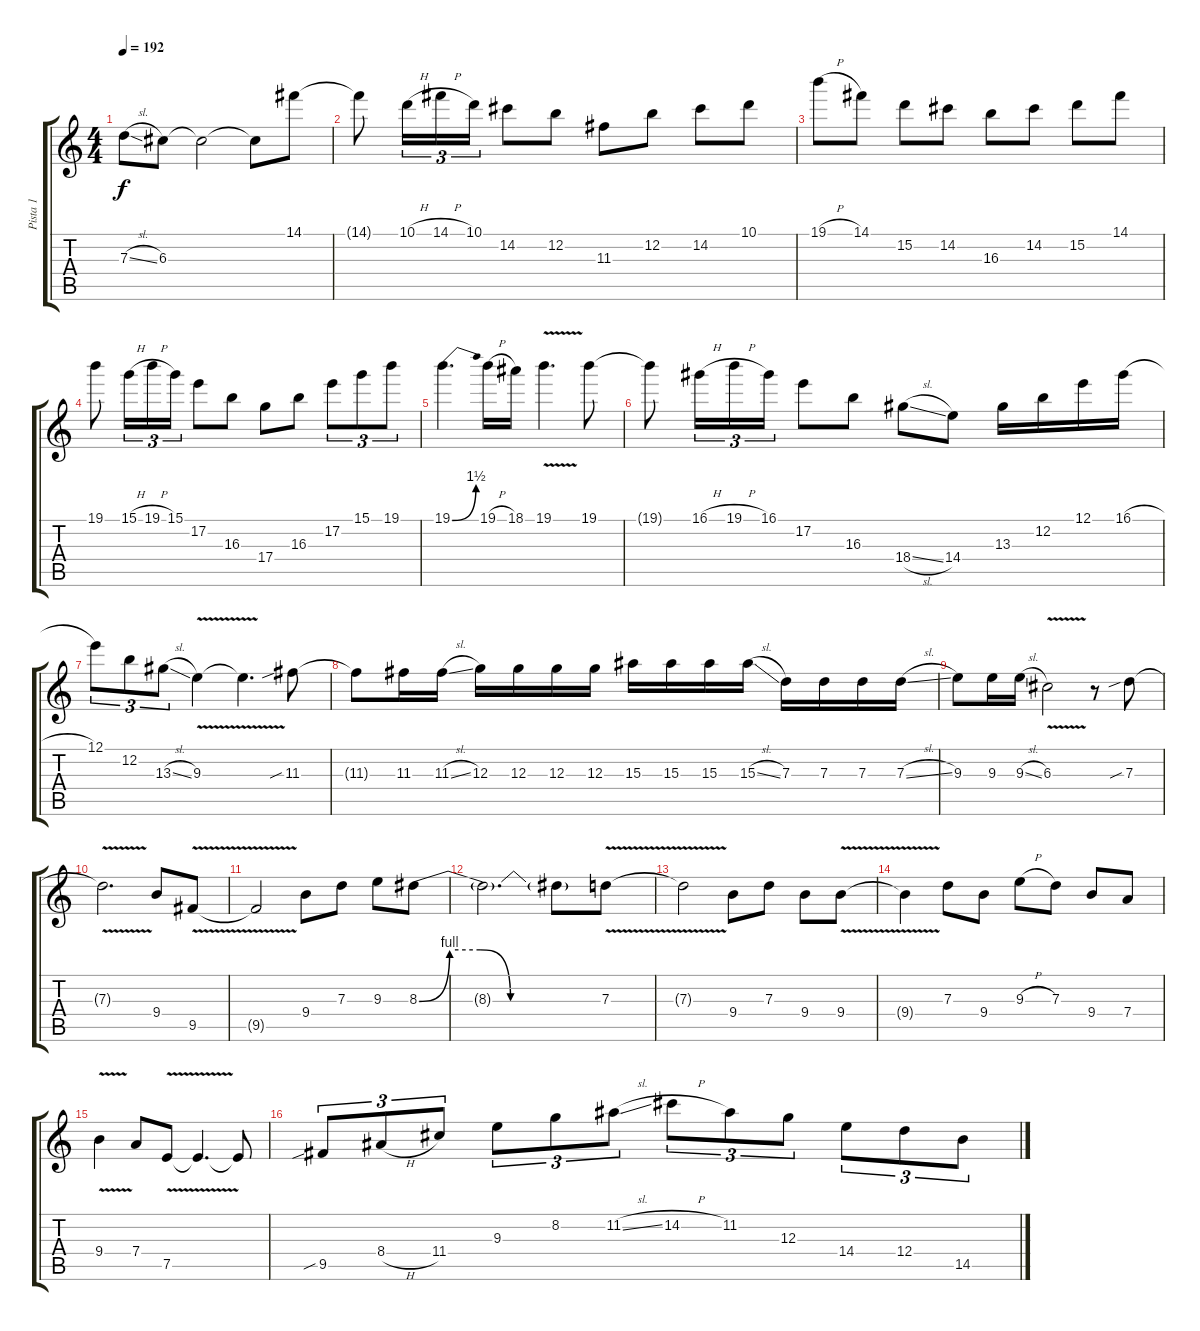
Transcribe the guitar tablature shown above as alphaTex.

\track ("Pista 1" "Pista 1") {instrument distortionguitar}
\staff {score tabs}
\tuning (E4 B3 G3 D3 A2 E2) {hide}
\ts (4 4)
\tempo 192
\clef g2
\ks c
7.3{sl}.8{dy f} 6.3.8 6.3{t}.2 6.3{t}.8 14.1.8 |
14.1{t}.8 10.1{h}.16{tu (3 2)} 14.1{h}.16{tu (3 2)} 10.1.16{tu (3 2)} 14.2.8 12.2.8 11.3.8 12.2.8 14.2.8 10.1.8 |
19.1{h}.8 14.1.8 15.2.8 14.2.8 16.3.8 14.2.8 15.2.8 14.1.8 |
19.1.8 15.1{h}.16{tu (3 2)} 19.1{h}.16{tu (3 2)} 15.1.16{tu (3 2)} 17.2.8 16.3.8 17.4.8 16.3.8 17.2.8{tu (3 2)} 15.1.8{tu (3 2)} 19.1.8{tu (3 2)} |
19.1{be (bend 0 0 60 6)}.4{d} 19.1{h}.16 18.1.16 19.1{v}.4{d} 19.1.8 |
19.1{t}.8 16.1{h}.16{tu (3 2)} 19.1{h}.16{tu (3 2)} 16.1.16{tu (3 2)} 17.2.8 16.3.8 18.4{sl}.8 14.4.8 13.3.16 12.2.16 12.1.16 16.1{h}.16 |
12.1.8{tu (3 2)} 12.2.8{tu (3 2)} 13.3{sl}.8{tu (3 2)} 9.3{v}.4 9.3{t}.4{d} 11.3{sib}.8 |
11.3{t}.8 11.3.16 11.3{sl}.16 12.3.16 12.3.16 12.3.16 12.3.16 15.3.16 15.3.16 15.3.16 15.3{sl}.16 7.3.16 7.3.16 7.3.16 7.3{sl}.16 |
9.3.8 9.3.16 9.3{sl}.16 6.3{v}.2 r.8 7.3{sib}.8 |
7.3{v t}.2{d} 9.4.8 9.5{v}.8 |
9.5{t}.2 9.4.8 7.3.8 9.3.8 8.3{be (custom 0 0 10 4 20 4 30 0 60 0)}.8 |
8.3{t}.2{d} 8.3{t}.8 7.3{v}.8 |
7.3{t}.2 9.4.8 7.3.8 9.4.8 9.4{v}.8 |
9.4{t}.4 7.3.8 9.4.8 9.3{h}.8 7.3.8 9.4.8 7.4.8 |
9.4{v}.4 7.4.8 7.5{v}.8 7.5{t}.4{d} 7.5{t}.8 |
9.5{sib}.8{tu (3 2)} 8.4{h}.8{tu (3 2)} 11.4.8{tu (3 2)} 9.3.8{tu (3 2)} 8.2.8{tu (3 2)} 11.2{sl}.8{tu (3 2)} 14.2{h}.8{tu (3 2)} 11.2.8{tu (3 2)} 12.3.8{tu (3 2)} 14.4.8{tu (3 2)} 12.4.8{tu (3 2)} 14.5.8{tu (3 2)}
